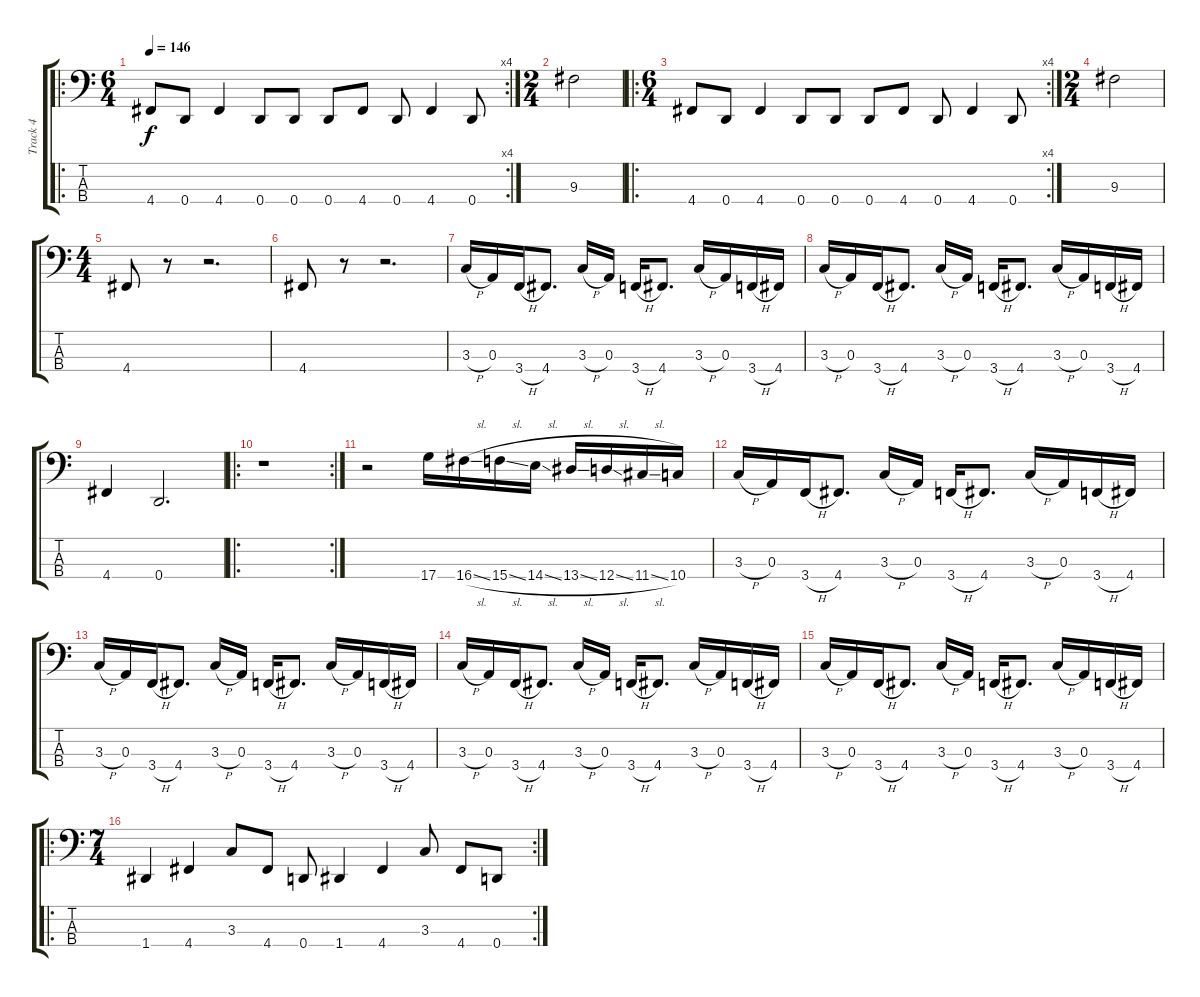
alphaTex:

\track ("Track 4" "Track 4") {instrument electricbassfinger}
\staff {score tabs}
\tuning (G2 D2 A1 D1) {hide}
\ro
\rc 4
\ts (6 4)
\tempo 146
\clef f4
\ks c
4.4.8{dy f} 0.4.8 4.4.4 0.4.8 0.4.8 0.4.8 4.4.8 0.4.8 4.4.4 0.4.8 |
\ts (2 4)
9.3.2 |
\ro
\rc 4
\ts (6 4)
4.4.8 0.4.8 4.4.4 0.4.8 0.4.8 0.4.8 4.4.8 0.4.8 4.4.4 0.4.8 |
\ts (2 4)
9.3.2 |
\ts (4 4)
4.4.8 r.8 r.2{d} |
4.4.8 r.8 r.2{d} |
3.3{h}.16 0.3.16 3.4{h}.16 4.4.8{d} 3.3{h}.16 0.3.16 3.4{h}.16 4.4.8{d} 3.3{h}.16 0.3.16 3.4{h}.16 4.4.16 |
3.3{h}.16 0.3.16 3.4{h}.16 4.4.8{d} 3.3{h}.16 0.3.16 3.4{h}.16 4.4.8{d} 3.3{h}.16 0.3.16 3.4{h}.16 4.4.16 |
4.4.4 0.4.2{d} |
\ro
\rc 2
r.1 |
r.2 17.4.16 16.4{sl}.16 15.4{sl}.16 14.4{sl}.16 13.4{sl}.16 12.4{sl}.16 11.4{sl}.16 10.4.16 |
3.3{h}.16 0.3.16 3.4{h}.16 4.4.8{d} 3.3{h}.16 0.3.16 3.4{h}.16 4.4.8{d} 3.3{h}.16 0.3.16 3.4{h}.16 4.4.16 |
3.3{h}.16 0.3.16 3.4{h}.16 4.4.8{d} 3.3{h}.16 0.3.16 3.4{h}.16 4.4.8{d} 3.3{h}.16 0.3.16 3.4{h}.16 4.4.16 |
3.3{h}.16 0.3.16 3.4{h}.16 4.4.8{d} 3.3{h}.16 0.3.16 3.4{h}.16 4.4.8{d} 3.3{h}.16 0.3.16 3.4{h}.16 4.4.16 |
3.3{h}.16 0.3.16 3.4{h}.16 4.4.8{d} 3.3{h}.16 0.3.16 3.4{h}.16 4.4.8{d} 3.3{h}.16 0.3.16 3.4{h}.16 4.4.16 |
\ro
\rc 2
\ts (7 4)
1.4.4 4.4.4 3.3.8 4.4.8 0.4.8 1.4.4 4.4.4 3.3.8 4.4.8 0.4.8
